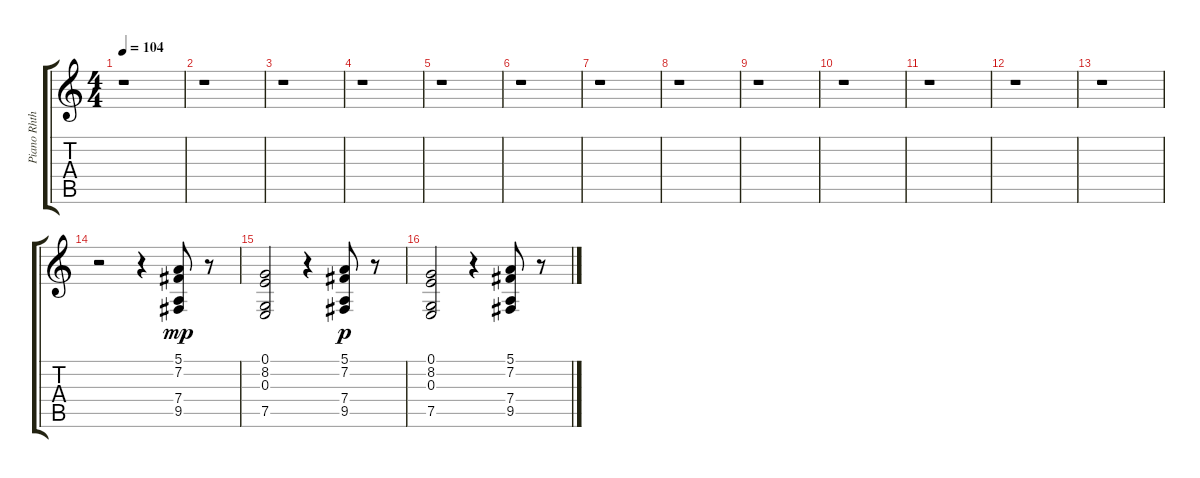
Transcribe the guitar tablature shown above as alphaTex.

\track ("Piano Rhthym" "Piano Rhth") {instrument electricpiano1}
\staff {score tabs}
\tuning (E4 B3 G3 D3 A2 E2) {hide}
\ts (4 4)
\tempo 104
\clef g2
\ks c
r.1{dy f} |
r.1 |
r.1 |
r.1 |
r.1 |
r.1 |
r.1 |
r.1 |
r.1 |
r.1 |
r.1 |
r.1 |
r.1 |
r.2 r.4 (5.1 7.2 7.4 9.5).8{dy mp} r.8 |
(0.1 8.2 0.3 7.5).2 r.4 (5.1 7.2 7.4 9.5).8{dy p} r.8 |
(0.1 8.2 0.3 7.5).2 r.4 (5.1 7.2 7.4 9.5).8 r.8
